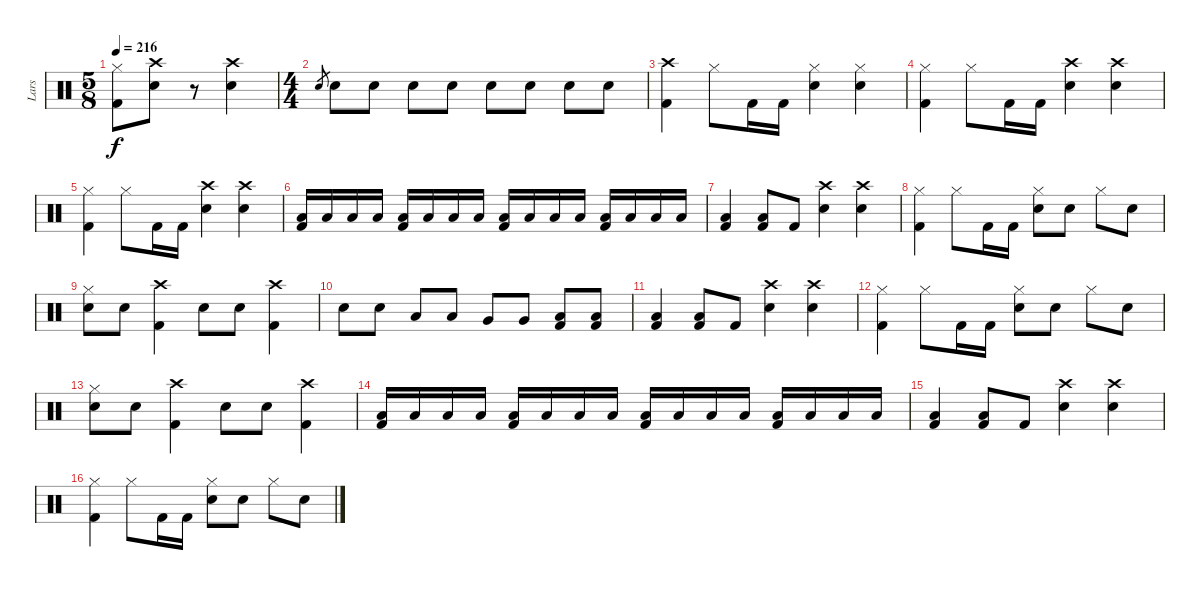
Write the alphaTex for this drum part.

\track ("Lars" "Lars") {instrument percussion}
\staff {score}
\articulation defaults
\ts (5 8)
\tempo 216
\clef neutral
\ks c
("Hi-Hat (closed)" "Kick (hit) 2").8{dy f} ("Crash high (hit)" "Electric Snare (hit)").8 r.8 ("Crash high (hit)" "Electric Snare (hit)").4 |
\ts (4 4)
"Electric Snare (hit)".8{gr} "Electric Snare (hit)".8 "Electric Snare (hit)".8 "Electric Snare (hit)".8 "Electric Snare (hit)".8 "Electric Snare (hit)".8 "Electric Snare (hit)".8 "Electric Snare (hit)".8 "Electric Snare (hit)".8 |
("Crash high (hit)" "Kick (hit) 2").4 "Hi-Hat (closed)".8 "Kick (hit) 2".16 "Kick (hit) 2".16 ("Hi-Hat (closed)" "Electric Snare (hit)").4 ("Hi-Hat (closed)" "Electric Snare (hit)").4 |
("Hi-Hat (closed)" "Kick (hit) 2").4 "Hi-Hat (closed)".8 "Kick (hit) 2".16 "Kick (hit) 2".16 ("Crash high (hit)" "Electric Snare (hit)").4 ("Crash high (hit)" "Electric Snare (hit)").4 |
("Hi-Hat (closed)" "Kick (hit) 2").4 "Hi-Hat (closed)".8 "Kick (hit) 2".16 "Kick (hit) 2".16 ("Crash high (hit)" "Electric Snare (hit)").4 ("Crash high (hit)" "Electric Snare (hit)").4 |
("Low Floor Tom (hit)" "Kick (hit) 2").16 "Low Floor Tom (hit)".16 "Low Floor Tom (hit)".16 "Low Floor Tom (hit)".16 ("Low Floor Tom (hit)" "Kick (hit) 2").16 "Low Floor Tom (hit)".16 "Low Floor Tom (hit)".16 "Low Floor Tom (hit)".16 ("Low Floor Tom (hit)" "Kick (hit) 2").16 "Low Floor Tom (hit)".16 "Low Floor Tom (hit)".16 "Low Floor Tom (hit)".16 ("Low Floor Tom (hit)" "Kick (hit) 2").16 "Low Floor Tom (hit)".16 "Low Floor Tom (hit)".16 "Low Floor Tom (hit)".16 |
("Low Floor Tom (hit)" "Kick (hit) 2").4 ("Low Floor Tom (hit)" "Kick (hit) 2").8 "Kick (hit) 2".8 ("Crash high (hit)" "Electric Snare (hit)").4 ("Crash high (hit)" "Electric Snare (hit)").4 |
("Hi-Hat (closed)" "Kick (hit) 2").4 "Hi-Hat (closed)".8 "Kick (hit) 2".16 "Kick (hit) 2".16 ("Hi-Hat (closed)" "Electric Snare (hit)").8 "Electric Snare (hit)".8 "Hi-Hat (closed)".8 "Electric Snare (hit)".8 |
("Hi-Hat (closed)" "Electric Snare (hit)").8 "Electric Snare (hit)".8 ("Crash high (hit)" "Kick (hit) 2").4 "Electric Snare (hit)".8 "Electric Snare (hit)".8 ("Crash high (hit)" "Kick (hit) 2").4 |
"Electric Snare (hit)".8 "Electric Snare (hit)".8 "Low Floor Tom (hit)".8 "Low Floor Tom (hit)".8 "Very Low Tom (hit)".8 "Very Low Tom (hit)".8 ("Low Floor Tom (hit)" "Kick (hit) 2").8 ("Low Floor Tom (hit)" "Kick (hit) 2").8 |
("Low Floor Tom (hit)" "Kick (hit) 2").4 ("Low Floor Tom (hit)" "Kick (hit) 2").8 "Kick (hit) 2".8 ("Crash high (hit)" "Electric Snare (hit)").4 ("Crash high (hit)" "Electric Snare (hit)").4 |
("Hi-Hat (closed)" "Kick (hit) 2").4 "Hi-Hat (closed)".8 "Kick (hit) 2".16 "Kick (hit) 2".16 ("Hi-Hat (closed)" "Electric Snare (hit)").8 "Electric Snare (hit)".8 "Hi-Hat (closed)".8 "Electric Snare (hit)".8 |
("Hi-Hat (closed)" "Electric Snare (hit)").8 "Electric Snare (hit)".8 ("Crash high (hit)" "Kick (hit) 2").4 "Electric Snare (hit)".8 "Electric Snare (hit)".8 ("Crash high (hit)" "Kick (hit) 2").4 |
("Low Floor Tom (hit)" "Kick (hit) 2").16 "Low Floor Tom (hit)".16 "Low Floor Tom (hit)".16 "Low Floor Tom (hit)".16 ("Low Floor Tom (hit)" "Kick (hit) 2").16 "Low Floor Tom (hit)".16 "Low Floor Tom (hit)".16 "Low Floor Tom (hit)".16 ("Low Floor Tom (hit)" "Kick (hit) 2").16 "Low Floor Tom (hit)".16 "Low Floor Tom (hit)".16 "Low Floor Tom (hit)".16 ("Low Floor Tom (hit)" "Kick (hit) 2").16 "Low Floor Tom (hit)".16 "Low Floor Tom (hit)".16 "Low Floor Tom (hit)".16 |
("Low Floor Tom (hit)" "Kick (hit) 2").4 ("Low Floor Tom (hit)" "Kick (hit) 2").8 "Kick (hit) 2".8 ("Crash high (hit)" "Electric Snare (hit)").4 ("Crash high (hit)" "Electric Snare (hit)").4 |
("Hi-Hat (closed)" "Kick (hit) 2").4 "Hi-Hat (closed)".8 "Kick (hit) 2".16 "Kick (hit) 2".16 ("Hi-Hat (closed)" "Electric Snare (hit)").8 "Electric Snare (hit)".8 "Hi-Hat (closed)".8 "Electric Snare (hit)".8
